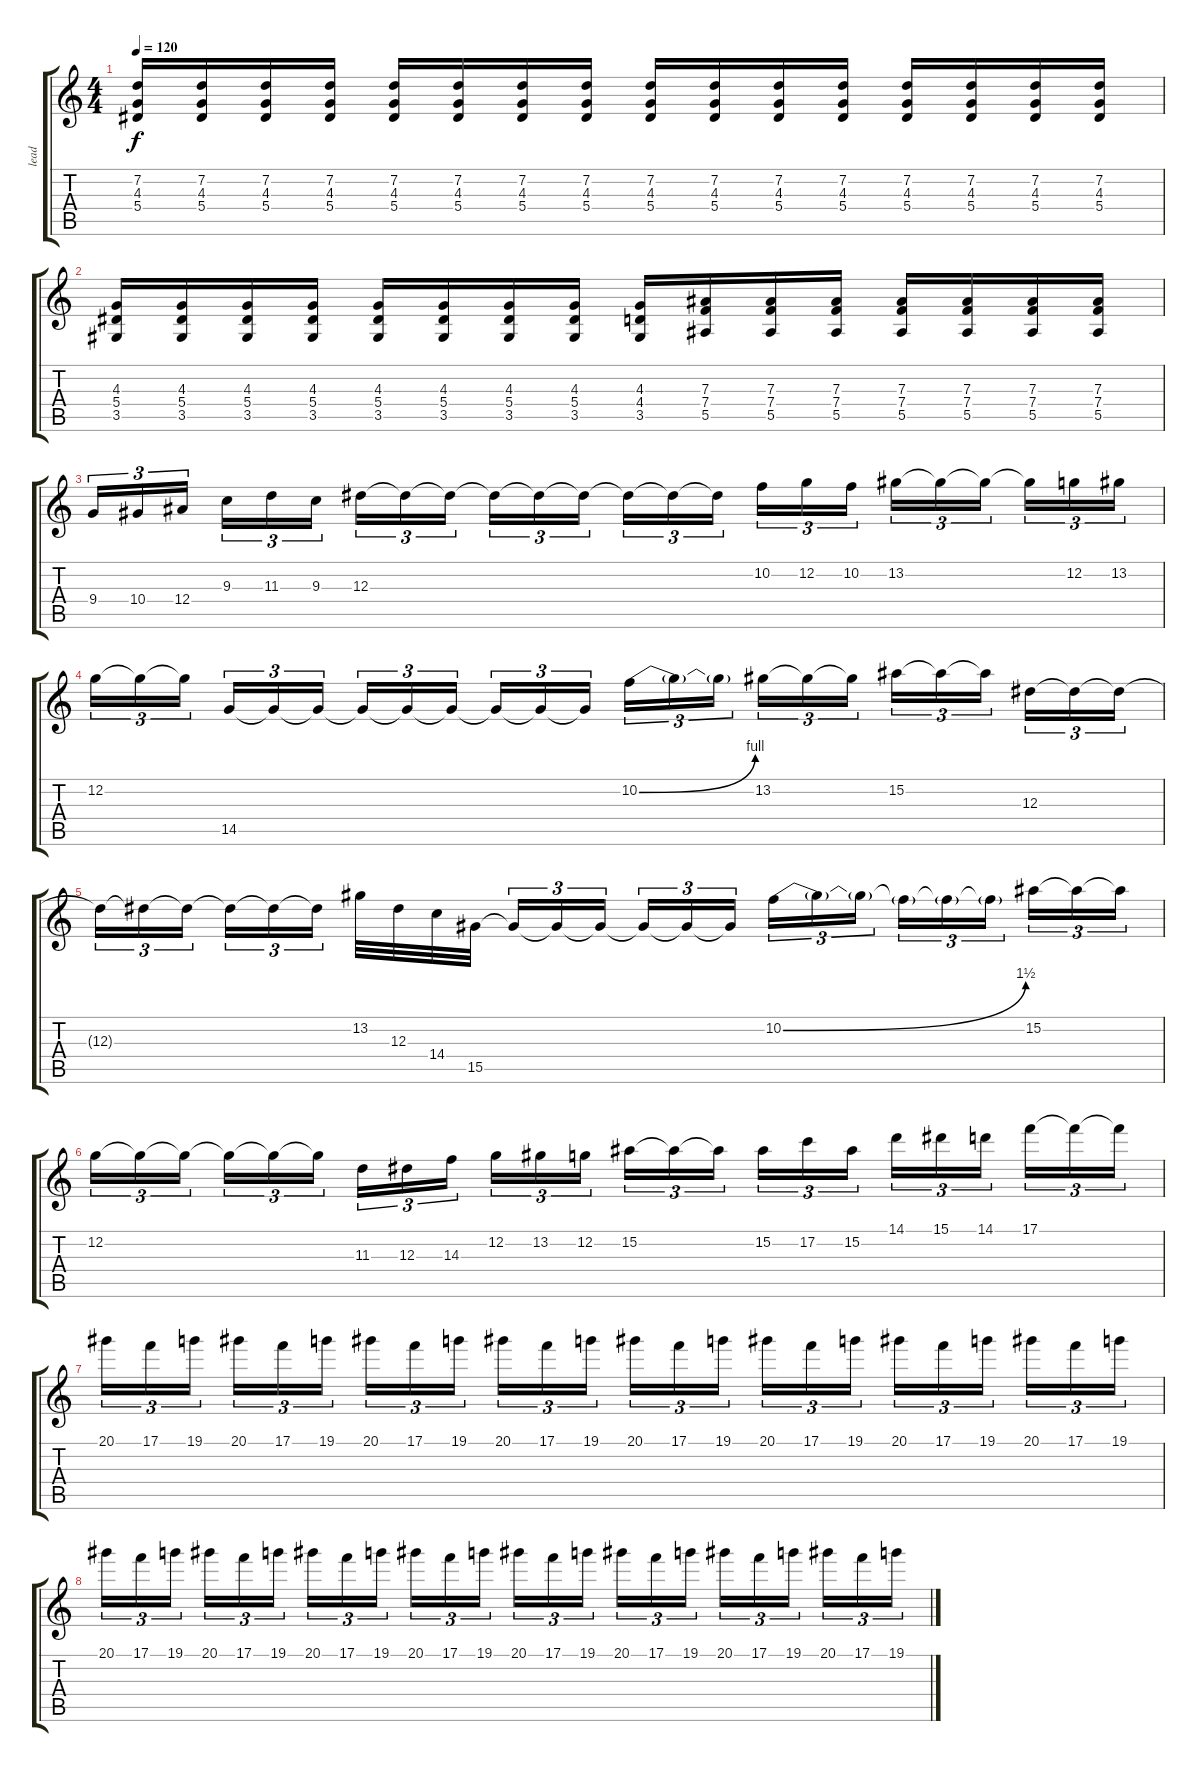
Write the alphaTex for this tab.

\track ("lead" "lead") {instrument distortionguitar}
\staff {score tabs}
\tuning (C4 G3 Eb3 Bb2 F2 C2) {hide}
\ts (4 4)
\tempo 120
\clef g2
\ks c
(7.2 4.3 5.4).16{dy f} (7.2 4.3 5.4).16 (7.2 4.3 5.4).16 (7.2 4.3 5.4).16 (7.2 4.3 5.4).16 (7.2 4.3 5.4).16 (7.2 4.3 5.4).16 (7.2 4.3 5.4).16 (7.2 4.3 5.4).16 (7.2 4.3 5.4).16 (7.2 4.3 5.4).16 (7.2 4.3 5.4).16 (7.2 4.3 5.4).16 (7.2 4.3 5.4).16 (7.2 4.3 5.4).16 (7.2 4.3 5.4).16 |
(4.3 5.4 3.5).16 (4.3 5.4 3.5).16 (4.3 5.4 3.5).16 (4.3 5.4 3.5).16 (4.3 5.4 3.5).16 (4.3 5.4 3.5).16 (4.3 5.4 3.5).16 (4.3 5.4 3.5).16 (4.3 4.4 3.5).16 (7.3 7.4 5.5).16 (7.3 7.4 5.5).16 (7.3 7.4 5.5).16 (7.3 7.4 5.5).16 (7.3 7.4 5.5).16 (7.3 7.4 5.5).16 (7.3 7.4 5.5).16 |
9.4.16{tu (3 2)} 10.4.16{tu (3 2)} 12.4.16{tu (3 2)} 9.3.16{tu (3 2)} 11.3.16{tu (3 2)} 9.3.16{tu (3 2)} 12.3.16{tu (3 2)} 12.3{t}.16{tu (3 2)} 12.3{t}.16{tu (3 2)} 12.3{t}.16{tu (3 2)} 12.3{t}.16{tu (3 2)} 12.3{t}.16{tu (3 2)} 12.3{t}.16{tu (3 2)} 12.3{t}.16{tu (3 2)} 12.3{t}.16{tu (3 2)} 10.2.16{tu (3 2)} 12.2.16{tu (3 2)} 10.2.16{tu (3 2)} 13.2.16{tu (3 2)} 13.2{t}.16{tu (3 2)} 13.2{t}.16{tu (3 2)} 13.2{t}.16{tu (3 2)} 12.2.16{tu (3 2)} 13.2.16{tu (3 2)} |
12.2.16{tu (3 2)} 12.2{t}.16{tu (3 2)} 12.2{t}.16{tu (3 2)} 14.5.16{tu (3 2)} 14.5{t}.16{tu (3 2)} 14.5{t}.16{tu (3 2)} 14.5{t}.16{tu (3 2)} 14.5{t}.16{tu (3 2)} 14.5{t}.16{tu (3 2)} 14.5{t}.16{tu (3 2)} 14.5{t}.16{tu (3 2)} 14.5{t}.16{tu (3 2)} 10.2{be (bend 0 0 60 4)}.16{tu (3 2)} 10.2{t}.16{tu (3 2)} 10.2{t}.16{tu (3 2)} 13.2.16{tu (3 2)} 13.2{t}.16{tu (3 2)} 13.2{t}.16{tu (3 2)} 15.2.16{tu (3 2)} 15.2{t}.16{tu (3 2)} 15.2{t}.16{tu (3 2)} 12.3.16{tu (3 2)} 12.3{t}.16{tu (3 2)} 12.3{t}.16{tu (3 2)} |
12.3{t}.16{tu (3 2)} 12.3{t}.16{tu (3 2)} 12.3{t}.16{tu (3 2)} 12.3{t}.16{tu (3 2)} 12.3{t}.16{tu (3 2)} 12.3{t}.16{tu (3 2)} 13.2.32 12.3.32 14.4.32 15.5.32 15.5{t}.16{tu (3 2)} 15.5{t}.16{tu (3 2)} 15.5{t}.16{tu (3 2)} 15.5{t}.16{tu (3 2)} 15.5{t}.16{tu (3 2)} 15.5{t}.16{tu (3 2)} 10.2{be (bend 0 0 60 6)}.16{tu (3 2)} 10.2{t}.16{tu (3 2)} 10.2{t}.16{tu (3 2)} 10.2{t}.16{tu (3 2)} 10.2{t}.16{tu (3 2)} 10.2{t}.16{tu (3 2)} 15.2.16{tu (3 2)} 15.2{t}.16{tu (3 2)} 15.2{t}.16{tu (3 2)} |
12.2.16{tu (3 2)} 12.2{t}.16{tu (3 2)} 12.2{t}.16{tu (3 2)} 12.2{t}.16{tu (3 2)} 12.2{t}.16{tu (3 2)} 12.2{t}.16{tu (3 2)} 11.3.16{tu (3 2)} 12.3.16{tu (3 2)} 14.3.16{tu (3 2)} 12.2.16{tu (3 2)} 13.2.16{tu (3 2)} 12.2.16{tu (3 2)} 15.2.16{tu (3 2)} 15.2{t}.16{tu (3 2)} 15.2{t}.16{tu (3 2)} 15.2.16{tu (3 2)} 17.2.16{tu (3 2)} 15.2.16{tu (3 2)} 14.1.16{tu (3 2)} 15.1.16{tu (3 2)} 14.1.16{tu (3 2)} 17.1.16{tu (3 2)} 17.1{t}.16{tu (3 2)} 17.1{t}.16{tu (3 2)} |
20.1.16{tu (3 2)} 17.1.16{tu (3 2)} 19.1.16{tu (3 2)} 20.1.16{tu (3 2)} 17.1.16{tu (3 2)} 19.1.16{tu (3 2)} 20.1.16{tu (3 2)} 17.1.16{tu (3 2)} 19.1.16{tu (3 2)} 20.1.16{tu (3 2)} 17.1.16{tu (3 2)} 19.1.16{tu (3 2)} 20.1.16{tu (3 2)} 17.1.16{tu (3 2)} 19.1.16{tu (3 2)} 20.1.16{tu (3 2)} 17.1.16{tu (3 2)} 19.1.16{tu (3 2)} 20.1.16{tu (3 2)} 17.1.16{tu (3 2)} 19.1.16{tu (3 2)} 20.1.16{tu (3 2)} 17.1.16{tu (3 2)} 19.1.16{tu (3 2)} |
20.1.16{tu (3 2)} 17.1.16{tu (3 2)} 19.1.16{tu (3 2)} 20.1.16{tu (3 2)} 17.1.16{tu (3 2)} 19.1.16{tu (3 2)} 20.1.16{tu (3 2)} 17.1.16{tu (3 2)} 19.1.16{tu (3 2)} 20.1.16{tu (3 2)} 17.1.16{tu (3 2)} 19.1.16{tu (3 2)} 20.1.16{tu (3 2)} 17.1.16{tu (3 2)} 19.1.16{tu (3 2)} 20.1.16{tu (3 2)} 17.1.16{tu (3 2)} 19.1.16{tu (3 2)} 20.1.16{tu (3 2)} 17.1.16{tu (3 2)} 19.1.16{tu (3 2)} 20.1.16{tu (3 2)} 17.1.16{tu (3 2)} 19.1.16{tu (3 2)}
